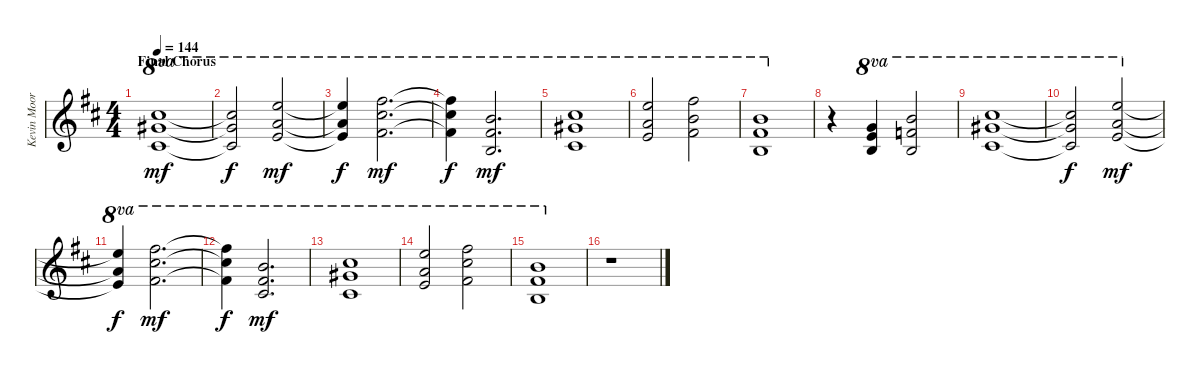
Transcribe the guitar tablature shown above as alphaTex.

\track ("Kevin Moore Strings/Keys" "Kevin Moor") {instrument stringensemble1}
\staff {score}
\tuning (E4 B3 G3 D3 A2 E2 B1) {hide}
\ts (4 4)
\section ("" "Final Chorus")
\tempo 144
\clef g2
\ks bminor
(21.1 21.2 18.3).1{ot 8va dy mf volume 13 instrument stringensemble1} |
(21.1{t} 21.2{t} 18.3{t}).2{ot 8va dy f} (24.1 22.2 21.3).2{ot 8va dy mf} |
(24.1{t} 22.2{t} 21.3{t}).4{ot 8va dy f} (26.1 26.2 23.3).2{d ot 8va dy mf} |
(26.1{t} 26.2{t} 23.3{t}).4{ot 8va dy f} (19.1 19.2 16.3).2{d ot 8va dy mf} |
(21.1 21.2 18.3).1{ot 8va} |
(24.1 22.2 21.3).2{ot 8va} (26.1 24.2 23.3).2{ot 8va} |
(19.1 19.2 16.3).1{ot 8va} |
r.4 (15.1 17.2 16.3).4{ot 8va} (19.1 18.2 16.3).2{ot 8va} |
(21.1 21.2 18.3).1{ot 8va} |
(21.1{t} 21.2{t} 18.3{t}).2{ot 8va dy f} (24.1 22.2 21.3).2{ot 8va dy mf} |
(24.1{t} 22.2{t} 21.3{t}).4{ot 8va dy f} (26.1 26.2 23.3).2{d ot 8va dy mf} |
(26.1{t} 26.2{t} 23.3{t}).4{ot 8va dy f} (19.1 19.2 18.3).2{d ot 8va dy mf} |
(21.1 21.2 18.3).1{ot 8va} |
(24.1 22.2 21.3).2{ot 8va} (26.1 26.2 23.3).2{ot 8va} |
(19.1 19.2 16.3).1{ot 8va} |
r.1
